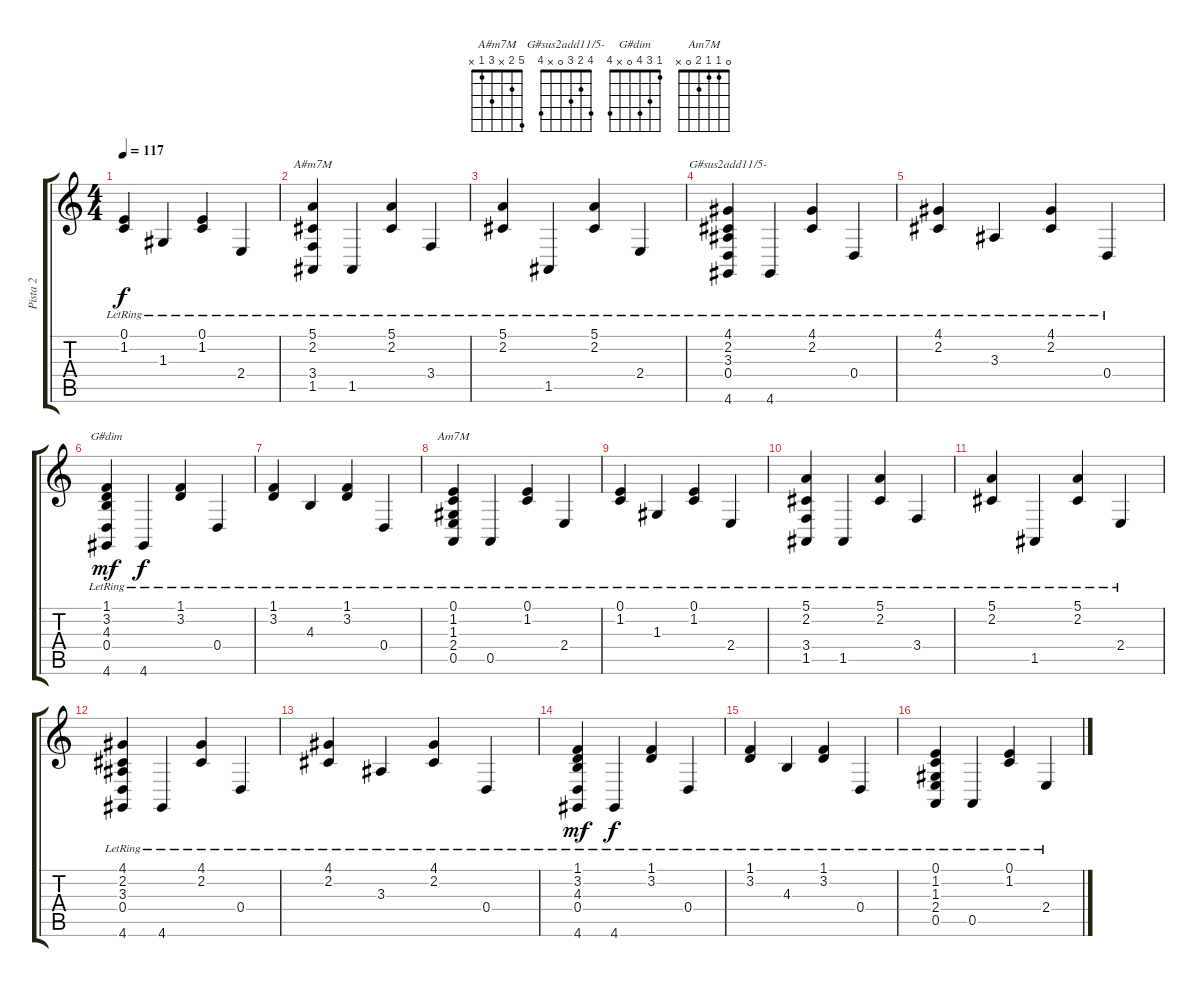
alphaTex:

\track ("Pista 2" "Pista 2") {instrument acousticgrandpiano}
\staff {score tabs}
\tuning (E4 B3 G3 D3 A2 E2) {hide}
\chord ("A#m7M" 5 2 x 3 1 x)
\chord ("G#sus2add11/5-" 4 2 3 0 x 4)
\chord ("G#dim" 1 3 4 0 x 4)
\chord ("Am7M" 0 1 1 2 0 x)
\ts (4 4)
\tempo 117
\clef g2
\ks c
(0.1{lr} 1.2{lr}).4{dy f} 1.3{lr}.4 (0.1{lr} 1.2{lr}).4 2.4{lr}.4 |
(5.1{lr} 2.2{lr} 3.4{lr} 1.5{lr}).4{ch "A#m7M"} 1.5{lr}.4 (5.1{lr} 2.2{lr}).4 3.4{lr}.4 |
(5.1{lr} 2.2{lr}).4 1.5{lr}.4 (5.1{lr} 2.2{lr}).4 2.4{lr}.4 |
(4.1{lr} 2.2{lr} 3.3{lr} 0.4{lr} 4.6{lr}).4{ch "G#sus2add11/5-"} 4.6{lr}.4 (4.1{lr} 2.2{lr}).4 0.4{lr}.4 |
(4.1{lr} 2.2{lr}).4 3.3{lr}.4 (4.1{lr} 2.2{lr}).4 0.4{lr}.4 |
(1.1{lr} 3.2{lr} 4.3{lr} 0.4{lr} 4.6{lr}).4{ch "G#dim" dy mf volume 16} 4.6{lr}.4{dy f} (1.1{lr} 3.2{lr}).4 0.4{lr}.4 |
(1.1{lr} 3.2{lr}).4 4.3{lr}.4 (1.1{lr} 3.2{lr}).4 0.4{lr}.4 |
(0.1{lr} 1.2{lr} 1.3{lr} 2.4{lr} 0.5{lr}).4{ch "Am7M"} 0.5{lr}.4 (0.1{lr} 1.2{lr}).4 2.4{lr}.4 |
(0.1{lr} 1.2{lr}).4 1.3{lr}.4 (0.1{lr} 1.2{lr}).4 2.4{lr}.4 |
(5.1{lr} 2.2{lr} 3.4{lr} 1.5{lr}).4 1.5{lr}.4 (5.1{lr} 2.2{lr}).4 3.4{lr}.4 |
(5.1{lr} 2.2{lr}).4 1.5{lr}.4 (5.1{lr} 2.2{lr}).4 2.4{lr}.4 |
(4.1{lr} 2.2{lr} 3.3{lr} 0.4{lr} 4.6{lr}).4 4.6{lr}.4 (4.1{lr} 2.2{lr}).4 0.4{lr}.4 |
(4.1{lr} 2.2{lr}).4 3.3{lr}.4 (4.1{lr} 2.2{lr}).4 0.4{lr}.4 |
(1.1{lr} 3.2{lr} 4.3{lr} 0.4{lr} 4.6{lr}).4{dy mf volume 16} 4.6{lr}.4{dy f} (1.1{lr} 3.2{lr}).4 0.4{lr}.4 |
(1.1{lr} 3.2{lr}).4 4.3{lr}.4 (1.1{lr} 3.2{lr}).4 0.4{lr}.4 |
(0.1{lr} 1.2{lr} 1.3{lr} 2.4{lr} 0.5{lr}).4 0.5{lr}.4 (0.1{lr} 1.2{lr}).4 2.4{lr}.4
